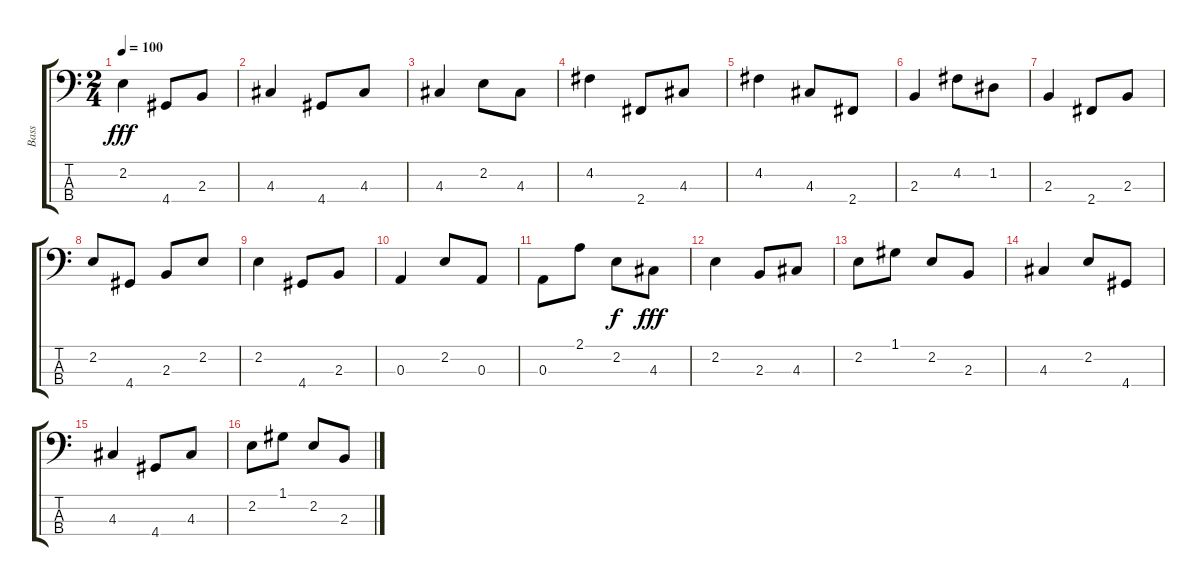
\track ("Bass" "Bass") {instrument acousticbass}
\staff {score tabs}
\tuning (G2 D2 A1 E1) {hide}
\ts (2 4)
\tempo 100
\clef f4
\ks c
2.2.4{dy fff} 4.4.8 2.3.8 |
4.3.4 4.4.8 4.3.8 |
4.3.4 2.2.8 4.3.8 |
4.2.4 2.4.8 4.3.8 |
4.2.4 4.3.8 2.4.8 |
2.3.4 4.2.8 1.2.8 |
2.3.4 2.4.8 2.3.8 |
2.2.8 4.4.8 2.3.8 2.2.8 |
2.2.4 4.4.8 2.3.8 |
0.3.4 2.2.8 0.3.8 |
0.3.8 2.1.8 2.2.8{dy f} 4.3.8{dy fff} |
2.2.4 2.3.8 4.3.8 |
2.2.8 1.1.8 2.2.8 2.3.8 |
4.3.4 2.2.8 4.4.8 |
4.3.4 4.4.8 4.3.8 |
2.2.8 1.1.8 2.2.8 2.3.8
